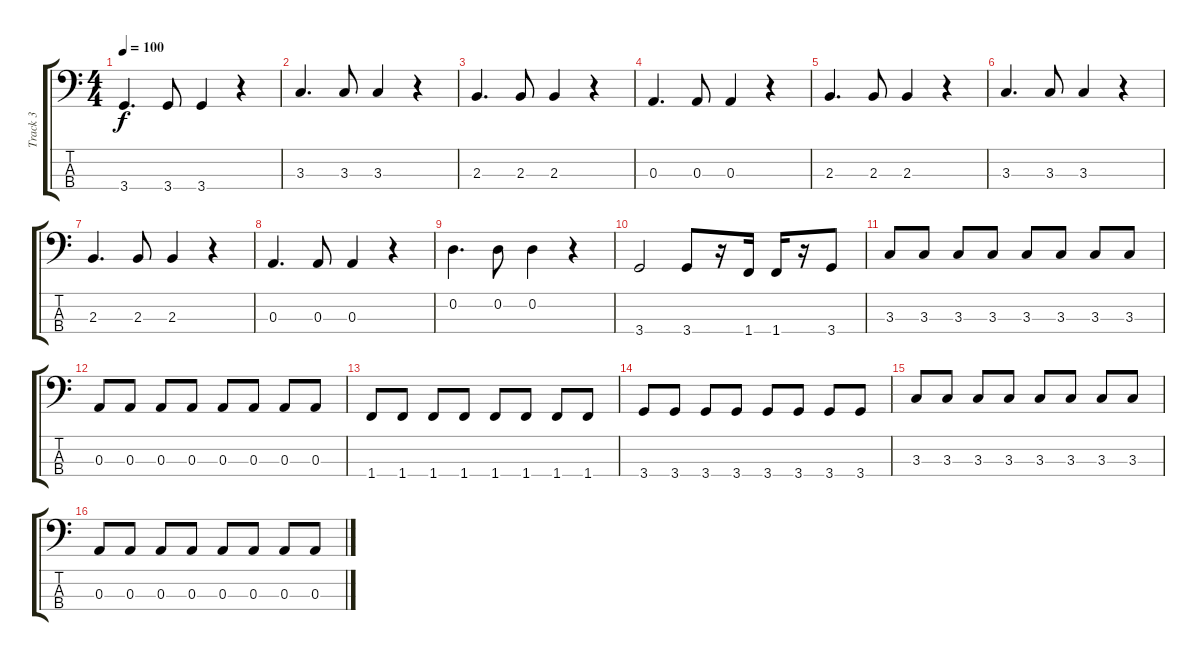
\track ("Track 3" "Track 3") {instrument electricbassfinger}
\staff {score tabs}
\tuning (G2 D2 A1 E1) {hide}
\ts (4 4)
\tempo 100
\clef f4
\ks c
3.4.4{d dy f} 3.4.8 3.4.4 r.4 |
3.3.4{d} 3.3.8 3.3.4 r.4 |
2.3.4{d} 2.3.8 2.3.4 r.4 |
0.3.4{d} 0.3.8 0.3.4 r.4 |
2.3.4{d} 2.3.8 2.3.4 r.4 |
3.3.4{d} 3.3.8 3.3.4 r.4 |
2.3.4{d} 2.3.8 2.3.4 r.4 |
0.3.4{d} 0.3.8 0.3.4 r.4 |
0.2.4{d} 0.2.8 0.2.4 r.4 |
3.4.2 3.4.8 r.16 1.4.16 1.4.16 r.16 3.4.8 |
3.3.8 3.3.8 3.3.8 3.3.8 3.3.8 3.3.8 3.3.8 3.3.8 |
0.3.8 0.3.8 0.3.8 0.3.8 0.3.8 0.3.8 0.3.8 0.3.8 |
1.4.8 1.4.8 1.4.8 1.4.8 1.4.8 1.4.8 1.4.8 1.4.8 |
3.4.8 3.4.8 3.4.8 3.4.8 3.4.8 3.4.8 3.4.8 3.4.8 |
3.3.8 3.3.8 3.3.8 3.3.8 3.3.8 3.3.8 3.3.8 3.3.8 |
0.3.8 0.3.8 0.3.8 0.3.8 0.3.8 0.3.8 0.3.8 0.3.8
